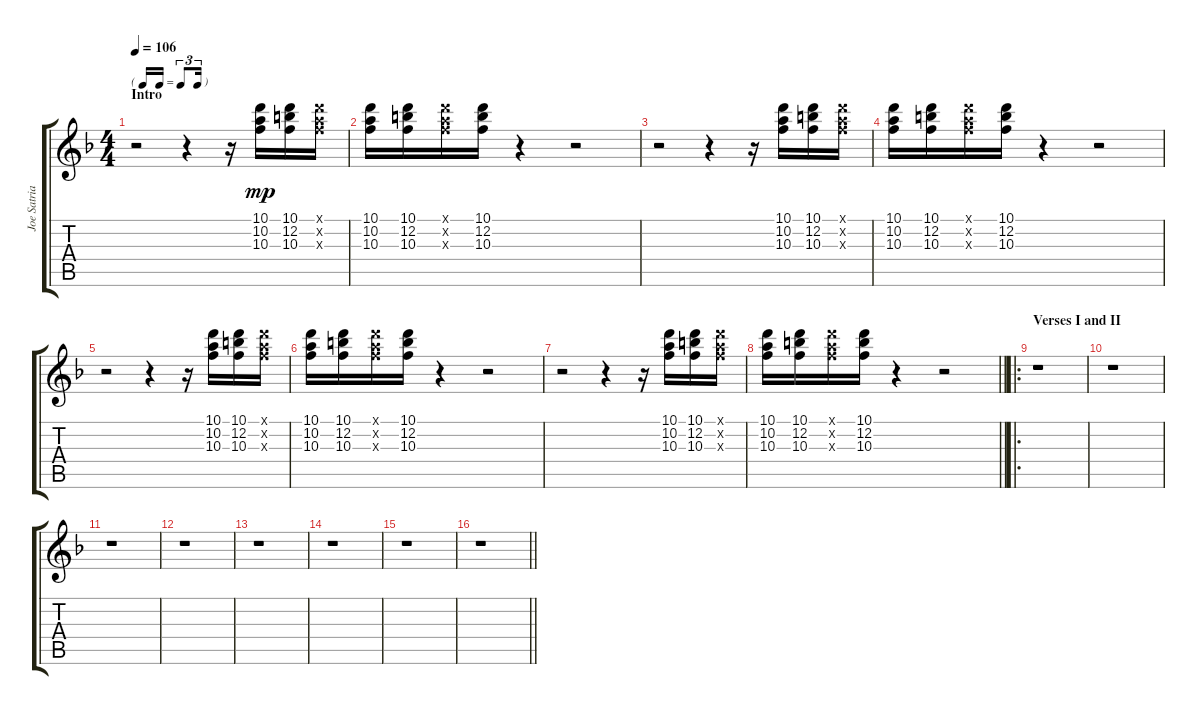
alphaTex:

\track ("Joe Satriani (Gtr.II)" "Joe Satria") {instrument electricguitarclean}
\staff {score tabs}
\tuning (E4 B3 G3 D3 A2 E2) {hide}
\ts (4 4)
\tf triplet16th
\section ("" "Intro")
\tempo 106
\clef g2
\ks f
r.2{dy mp instrument electricguitarclean} r.4 r.16 (10.1 10.2 10.3).16 (10.1 12.2 10.3).16 (10.1{x} 10.2{x} 10.3{x}).16 |
(10.1 10.2 10.3).16 (10.1 12.2 10.3).16 (10.1{x} 10.2{x} 10.3{x}).16 (10.1 12.2 10.3).16 r.4 r.2 |
r.2 r.4 r.16 (10.1 10.2 10.3).16 (10.1 12.2 10.3).16 (10.1{x} 10.2{x} 10.3{x}).16 |
(10.1 10.2 10.3).16 (10.1 12.2 10.3).16 (10.1{x} 10.2{x} 10.3{x}).16 (10.1 12.2 10.3).16 r.4 r.2 |
r.2 r.4 r.16 (10.1 10.2 10.3).16 (10.1 12.2 10.3).16 (10.1{x} 10.2{x} 10.3{x}).16 |
(10.1 10.2 10.3).16 (10.1 12.2 10.3).16 (10.1{x} 10.2{x} 10.3{x}).16 (10.1 12.2 10.3).16 r.4 r.2 |
r.2 r.4 r.16 (10.1 10.2 10.3).16 (10.1 12.2 10.3).16 (10.1{x} 10.2{x} 10.3{x}).16 |
\barLineRight lightlight
(10.1 10.2 10.3).16 (10.1 12.2 10.3).16 (10.1{x} 10.2{x} 10.3{x}).16 (10.1 12.2 10.3).16 r.4 r.2 |
\ro
\section ("" "Verses I and II")
r.1 |
r.1 |
r.1 |
r.1 |
r.1 |
r.1 |
r.1 |
\barLineRight lightlight
r.1
